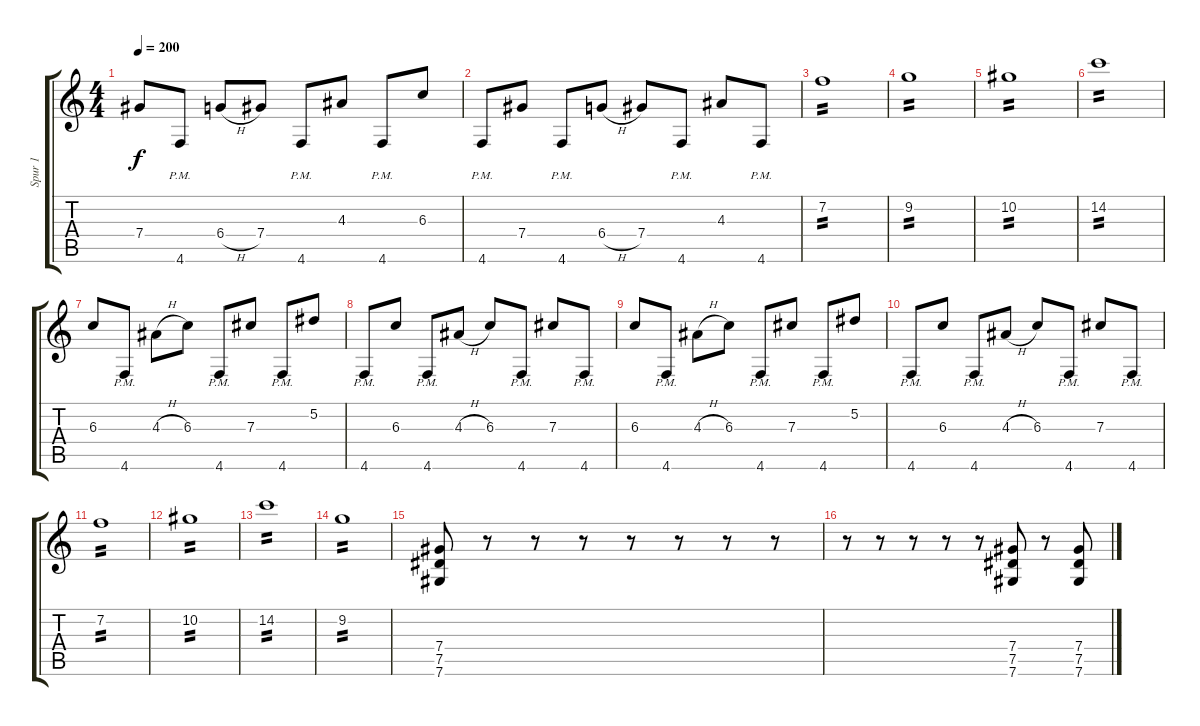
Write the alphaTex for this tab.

\track ("Spur 1" "Spur 1") {instrument distortionguitar}
\staff {score tabs}
\tuning (Eb4 Bb3 Gb3 Db3 Ab2 Db2) {hide}
\ts (4 4)
\tempo 200
\clef g2
\ks c
7.4.8{dy f} 4.6{pm}.8 6.4{h}.8 7.4.8 4.6{pm}.8 4.3.8 4.6{pm}.8 6.3.8 |
4.6{pm}.8 7.4.8 4.6{pm}.8 6.4{h}.8 7.4.8 4.6{pm}.8 4.3.8 4.6{pm}.8 |
7.2.1{tp 2} |
9.2.1{tp 2} |
10.2.1{tp 2} |
14.2.1{tp 2} |
6.3.8 4.6{pm}.8 4.3{h}.8 6.3.8 4.6{pm}.8 7.3.8 4.6{pm}.8 5.2.8 |
4.6{pm}.8 6.3.8 4.6{pm}.8 4.3{h}.8 6.3.8 4.6{pm}.8 7.3.8 4.6{pm}.8 |
6.3.8 4.6{pm}.8 4.3{h}.8 6.3.8 4.6{pm}.8 7.3.8 4.6{pm}.8 5.2.8 |
4.6{pm}.8 6.3.8 4.6{pm}.8 4.3{h}.8 6.3.8 4.6{pm}.8 7.3.8 4.6{pm}.8 |
7.2.1{tp 2} |
10.2.1{tp 2} |
14.2.1{tp 2} |
9.2.1{tp 2} |
(7.4 7.5 7.6).8 r.8 r.8 r.8 r.8 r.8 r.8 r.8 |
r.8 r.8 r.8 r.8 r.8 (7.4 7.5 7.6).8 r.8 (7.4 7.5 7.6).8
